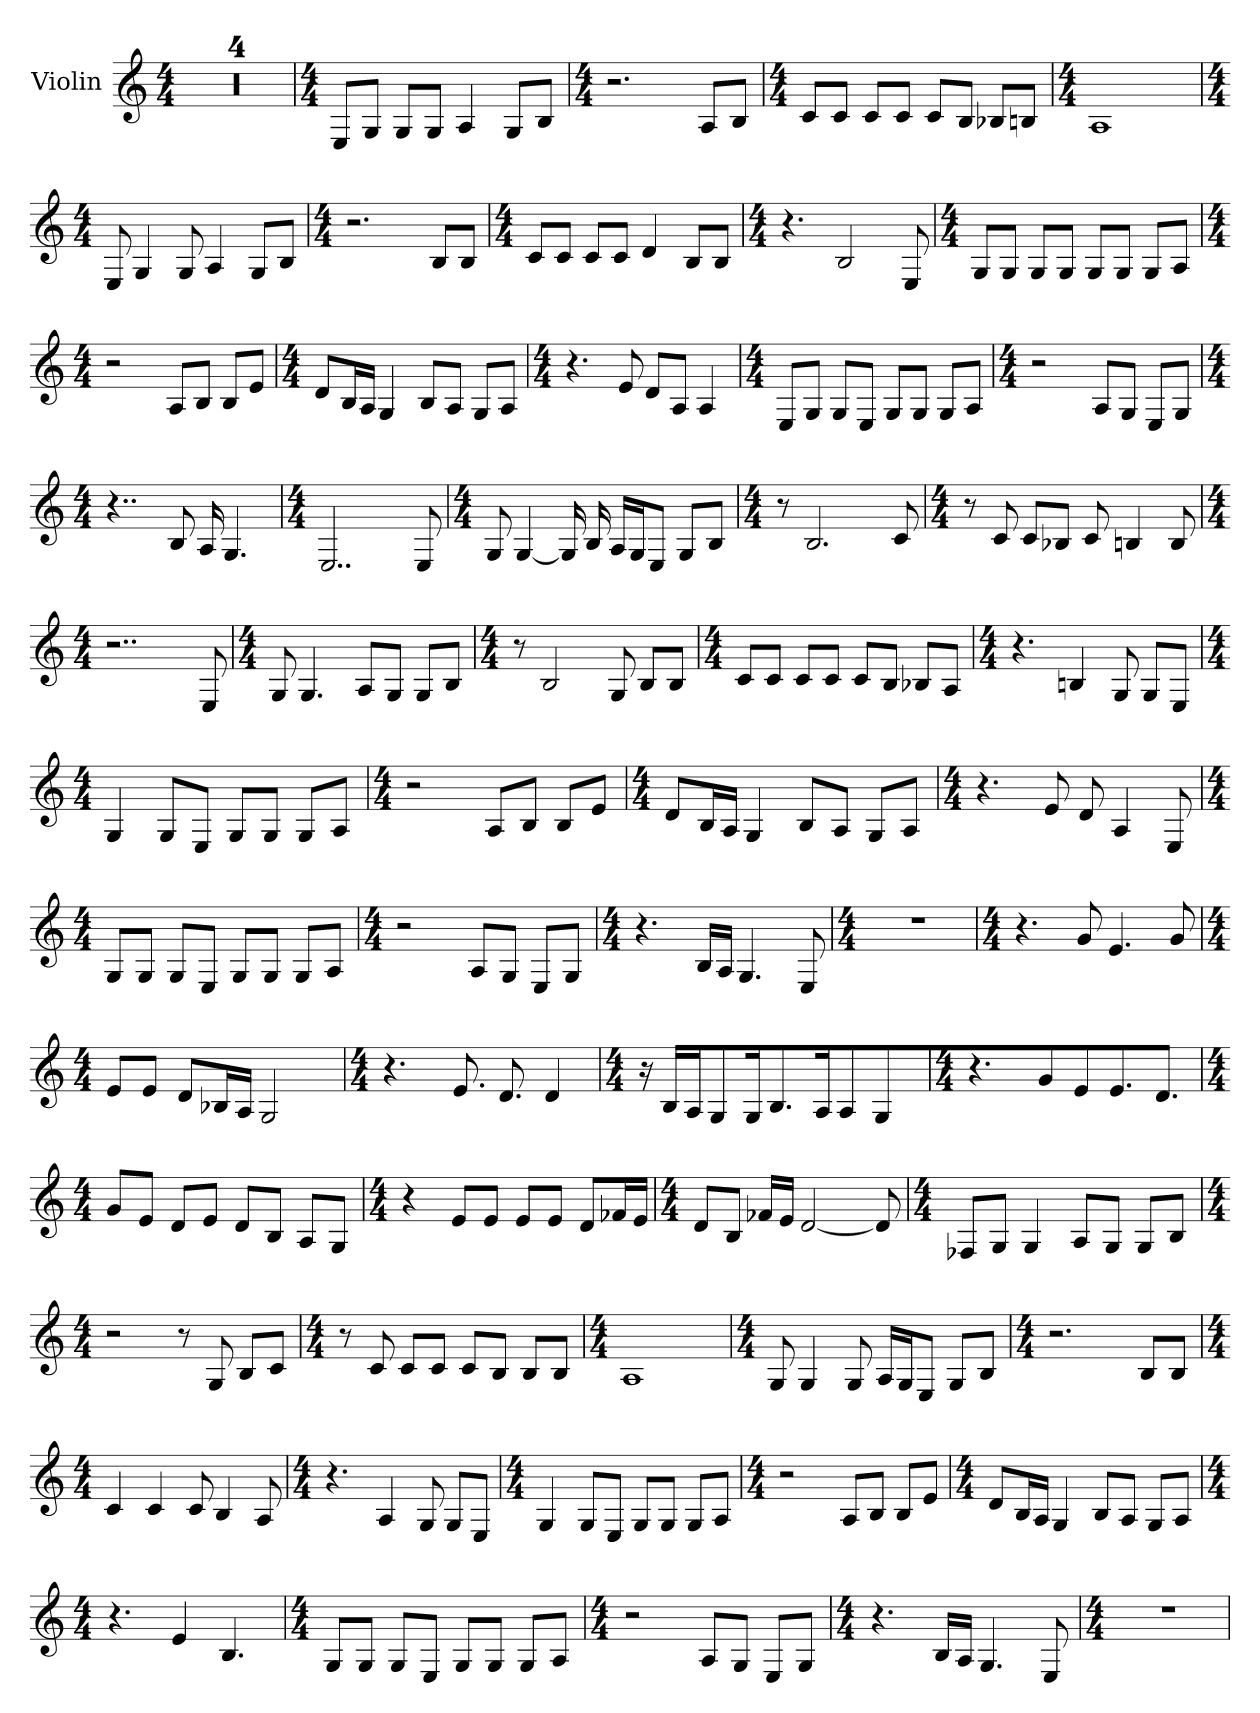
**kern
*part1
*staff1
*I"Violin
*I'Vln
*M4/4
=
1r
=
*M4/4
1r
=
*M4/4
1r
=
*M4/4
1r
=
*M4/4
8EL
8GJ
8GL
8GJ
4A
8GL
8BJ
=
*M4/4
2.r
8AL
8BJ
=
*M4/4
8cL
8cJ
8cL
8cJ
8cL
8BJ
8B-XL
8BnJ
=
*M4/4
1A
=
*M4/4
8E
4G
8G
4A
8GL
8BJ
=
*M4/4
2.r
8BL
8BJ
=
*M4/4
8cL
8cJ
8cL
8cJ
4d
8BL
8BJ
=
*M4/4
4.r
2B
8E
=
*M4/4
8GL
8GJ
8GL
8GJ
8GL
8GJ
8GL
8AJ
=
*M4/4
2r
8AL
8BJ
8BL
8eJ
=
*M4/4
8dL
16BL
16AJJ
4G
8BL
8AJ
8GL
8AJ
=
*M4/4
4.r
8e
8dL
8AJ
4A
=
*M4/4
8EL
8GJ
8GL
8EJ
8GL
8GJ
8GL
8AJ
=
*M4/4
2r
8AL
8GJ
8EL
8GJ
=
*M4/4
4..r
8B
16A
4.G
=
*M4/4
2..E
8E
=
*M4/4
8G
[4G
16G]
16B
16ALL
16GJ
8EJ
8GL
8BJ
=
*M4/4
8r
2.B
8c
=
*M4/4
8r
8c
8cL
8B-XJ
8c
4Bn
8B
=
*M4/4
2..r
8E
=
*M4/4
8G
4.G
8AL
8GJ
8GL
8BJ
=
*M4/4
8r
2B
8G
8BL
8BJ
=
*M4/4
8cL
8cJ
8cL
8cJ
8cL
8BJ
8B-XL
8AJ
=
*M4/4
4.r
4Bn
8G
8GL
8EJ
=
*M4/4
4G
8GL
8EJ
8GL
8GJ
8GL
8AJ
=
*M4/4
2r
8AL
8BJ
8BL
8eJ
=
*M4/4
8dL
16BL
16AJJ
4G
8BL
8AJ
8GL
8AJ
=
*M4/4
4.r
8e
8d
4A
8E
=
*M4/4
8GL
8GJ
8GL
8EJ
8GL
8GJ
8GL
8AJ
=
*M4/4
2r
8AL
8GJ
8EL
8GJ
=
*M4/4
4.r
16BLL
16AJJ
4.G
8E
=
*M4/4
1r
=
*M4/4
4.r
8g
4.e
8g
=
*M4/4
8eL
8eJ
8dL
16B-XL
16AJJ
2G
=
*M4/4
4.r
8.e
8.d
4d
=
*M4/4
16r
16BLL
16A
8GJ
16GKL
8.BJ
16AKL
8AJ
4G
=
*M4/4
4.r
8g
8eL
8.eJ
8.dJ
=
*M4/4
8gL
8eJ
8dL
8eJ
8dL
8BJ
8AL
8GJ
=
*M4/4
4r
8eL
8eJ
8eL
8eJ
8dL
16f-XL
16eJJ
=
*M4/4
8dL
8BJ
16f-XLL
16eJJ
[2d
8d]
=
*M4/4
8F-XL
8GJ
4G
8AL
8GJ
8GL
8BJ
=
*M4/4
2r
8r
8G
8BL
8cJ
=
*M4/4
8r
8c
8cL
8cJ
8cL
8BJ
8BL
8BJ
=
*M4/4
1A
=
*M4/4
8G
4G
8G
16ALL
16GJ
8EJ
8GL
8BJ
=
*M4/4
2.r
8BL
8BJ
=
*M4/4
4c
4c
8c
4B
8A
=
*M4/4
4.r
4A
8G
8GL
8EJ
=
*M4/4
4G
8GL
8EJ
8GL
8GJ
8GL
8AJ
=
*M4/4
2r
8AL
8BJ
8BL
8eJ
=
*M4/4
8dL
16BL
16AJJ
4G
8BL
8AJ
8GL
8AJ
=
*M4/4
4.r
4e
4.B
=
*M4/4
8GL
8GJ
8GL
8EJ
8GL
8GJ
8GL
8AJ
=
*M4/4
2r
8AL
8GJ
8EL
8GJ
=
*M4/4
4.r
16BLL
16AJJ
4.G
8E
=
*M4/4
1r
=
*-
